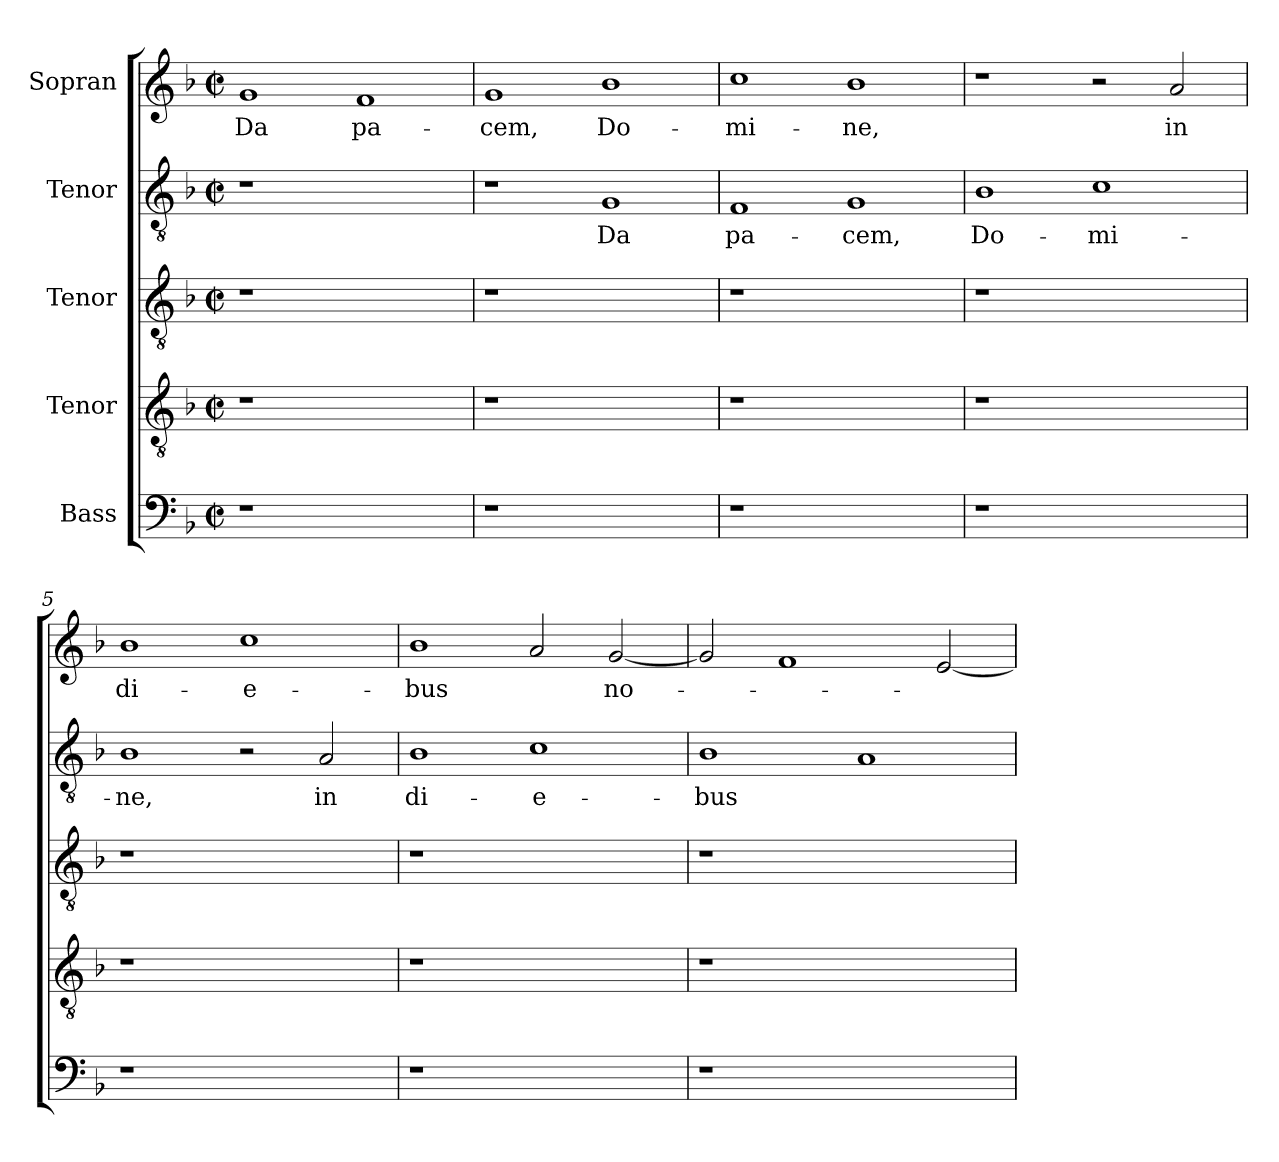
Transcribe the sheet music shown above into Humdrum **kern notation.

**kern	**kern	**kern	**kern	**text	**kern	**text
*part5	*part4	*part3	*part2	*part2	*part1	*part1
*staff5	*staff4	*staff3	*staff2	*staff2	*staff1	*staff1
*I"Bass	*I"Tenor	*I"Tenor	*I"Tenor	*	*I"Sopran	*
!!LO:PB:g=z
*clefF4	*clefGv2	*clefGv2	*clefGv2	*	*clefG2	*
*	*ITrd7c12	*ITrd7c12	*ITrd7c12	*	*	*
*k[b-]	*k[b-]	*k[b-]	*k[b-]	*	*k[b-]	*
*F:	*F:	*F:	*F:	*	*F:	*
*M2/2	*M2/2	*M2/2	*M2/2	*	*M2/2	*
*met(c|)	*met(c|)	*met(c|)	*met(c|)	*	*met(c|)	*
=1	=1	=1	=1	=1	=1	=1
!LO:N:vis=1	!LO:N:vis=1	!LO:N:vis=1	!LO:N:vis=1	!	!	!
!	!	!	!	!	!	!LO:LY:b:color=#000000
1r	1r	1r	1r	.	1gi	Da
!	!	!	!	!	!	!LO:LY:b:color=#000000
1ryy	1ryy	1ryy	1ryy	.	1fi	pa-
=2	=2	=2	=2	=2	=2	=2
!LO:N:vis=1	!LO:N:vis=1	!LO:N:vis=1	!	!	!	!
!	!	!	!	!	!	!LO:LY:b:color=#000000
1r	1r	1r	1r	.	1gi	-cem,
!	!	!	!	!LO:LY:b:color=#000000	!	!
!	!	!	!	!	!	!LO:LY:b:color=#000000
1ryy	1ryy	1ryy	1GGi	Da	1b-i	Do-
=3	=3	=3	=3	=3	=3	=3
!LO:N:vis=1	!LO:N:vis=1	!LO:N:vis=1	!	!	!	!
!	!	!	!	!LO:LY:b:color=#000000	!	!
!	!	!	!	!	!	!LO:LY:b:color=#000000
1r	1r	1r	1FFi	pa-	1cci	-mi-
!	!	!	!	!LO:LY:b:color=#000000	!	!
!	!	!	!	!	!	!LO:LY:b:color=#000000
1ryy	1ryy	1ryy	1GGi	-cem,	1b-i	-ne,
=4	=4	=4	=4	=4	=4	=4
!LO:N:vis=1	!LO:N:vis=1	!LO:N:vis=1	!	!	!	!
!	!	!	!	!LO:LY:b:color=#000000	!	!
1r	1r	1r	1BB-i	Do-	1r	.
!	!	!	!	!LO:LY:b:color=#000000	!	!
1ryy	1ryy	1ryy	1Ci	-mi-	2r	.
!	!	!	!	!	!	!LO:LY:b:color=#000000
.	.	.	.	.	2ai/	in
=5	=5	=5	=5	=5	=5	=5
!LO:N:vis=1	!LO:N:vis=1	!LO:N:vis=1	!	!	!	!
!	!	!	!	!LO:LY:b:color=#000000	!	!
!	!	!	!	!	!	!LO:LY:b:color=#000000
1r	1r	1r	1BB-i	-ne,	1b-i	di-
!	!	!	!	!	!	!LO:LY:b:color=#000000
1ryy	1ryy	1ryy	2r	.	1cci	-e-
!	!	!	!	!LO:LY:b:color=#000000	!	!
.	.	.	2AAi/	in	.	.
=6	=6	=6	=6	=6	=6	=6
!LO:N:vis=1	!LO:N:vis=1	!LO:N:vis=1	!	!	!	!
!	!	!	!	!LO:LY:b:color=#000000	!	!
!	!	!	!	!	!	!LO:LY:b:color=#000000
1r	1r	1r	1BB-i	di-	1b-i	-bus
!	!	!	!	!LO:LY:b:color=#000000	!	!
1ryy	1ryy	1ryy	1Ci	-e-	2ai/	.
!	!	!	!	!	!	!LO:LY:b:color=#000000
.	.	.	.	.	[<2gi/	no-
!!LO:LB:g=z
=7	=7	=7	=7	=7	=7	=7
!LO:N:vis=1	!LO:N:vis=1	!LO:N:vis=1	!	!	!	!
!	!	!	!	!LO:LY:b:color=#000000	!	!
1r	1r	1r	1BB-i	-bus	2gi/]	.
.	.	.	.	.	1fi	.
1ryy	1ryy	1ryy	1AAi	.	.	.
.	.	.	.	.	[<2ei/	.
=	=	=	=	=	=	=
*-	*-	*-	*-	*-	*-	*-
